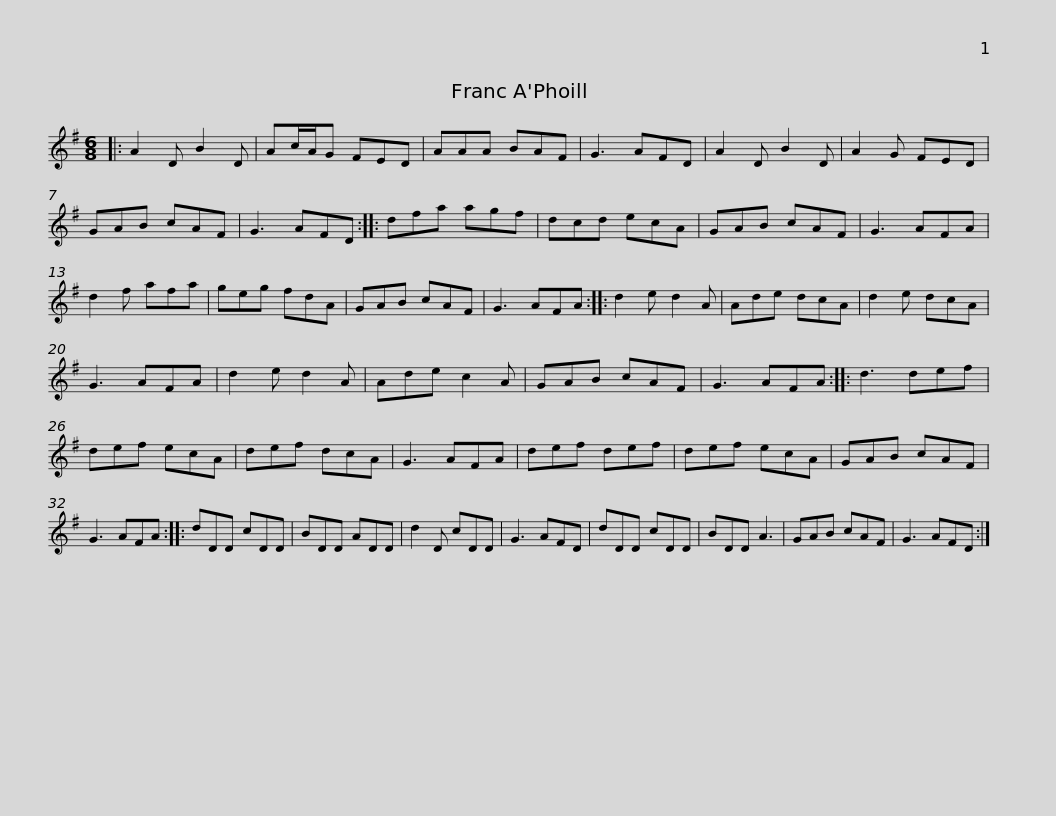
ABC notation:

X:1
L:1/8
M:6/8
I:linebreak $
K:G
V:1 treble
V:1
|: A2 D B2 D | Ac/A/G FED | AAA BAF | G3 AFD | A2 D B2 D | %5
 A2 G FED | GAB cAF |$ G3 AFD :: dfa agf | dcd ecA | %10
 GAB cAF | G3 AFA | d2 f afa | geg fdA | GAB cAF |$ %15
 G3 AFA :: d2 e d2 A | Ade dcA | d2 e dcA | G3 AFA | %20
 d2 e d2 A | Ade c2 A | GAB cAF |$ G3 AFA :: d3 def | %25
 def ecA | def dcA | G3 AFA | def def | def ecA | %30
 GAB cAF |$ G3 AFA :: dDD cDD | BDD ADD | d2 D cDD | %35
 G3 AFD | dDD cDD | BDD A3 | GAB cAF |$ G3 AFD :| %40
